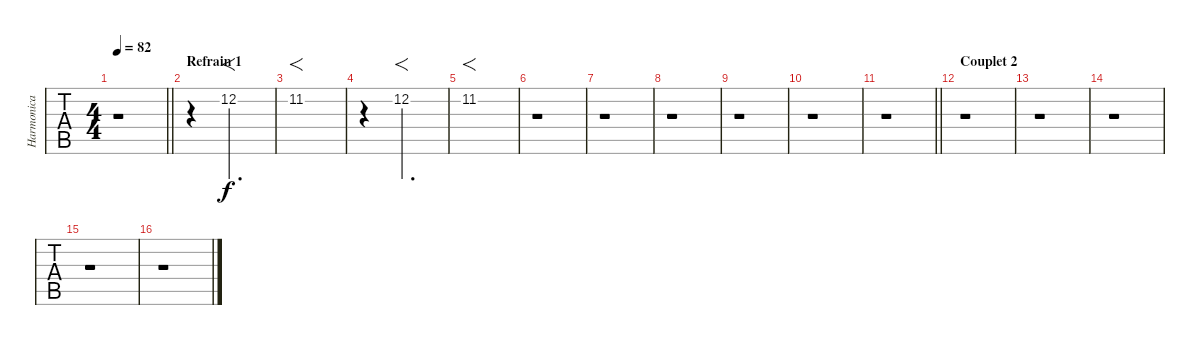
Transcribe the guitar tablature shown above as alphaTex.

\track ("Harmonica" "Harmonica") {instrument harmonica}
\staff {tabs}
\tuning (E4 B3 G3 D3 A2 E2) {hide}
\ts (4 4)
\tempo 82
\clef g2
\barLineRight lightlight
\ks c
r.1{dy f} |
\section ("" "Refrain 1")
r.4 12.2.2{f d} |
11.2.1{f} |
r.4 12.2.2{f d} |
11.2.1{f} |
r.1 |
r.1 |
r.1 |
r.1 |
r.1 |
\barLineRight lightlight
r.1 |
\section ("" "Couplet 2")
r.1 |
r.1 |
r.1 |
r.1 |
r.1
